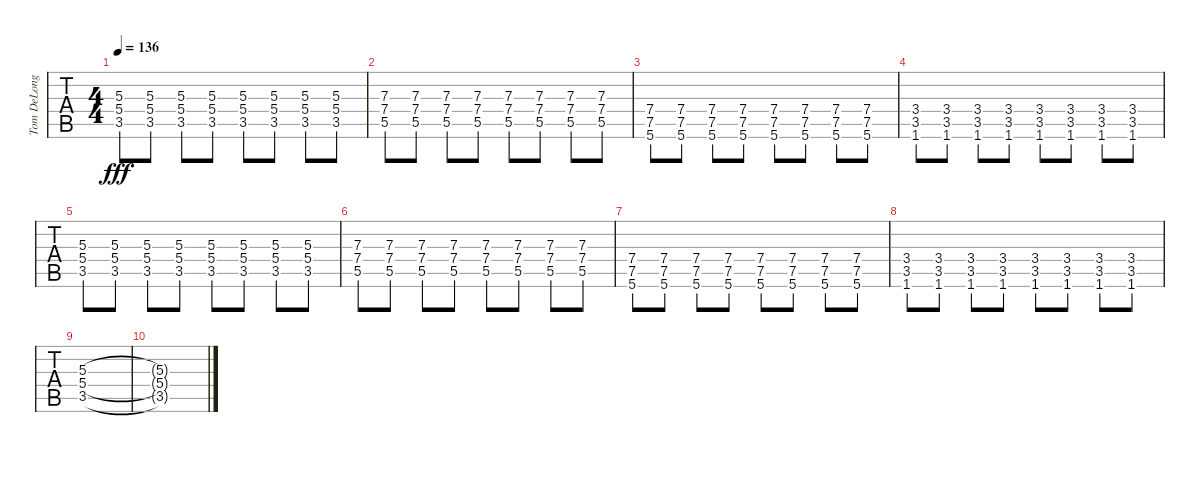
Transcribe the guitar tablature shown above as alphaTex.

\track ("Tom DeLonge - Guitar Two" "Tom DeLong") {instrument electricguitarclean}
\staff {tabs}
\tuning (E4 B3 G3 D3 A2 E2) {hide}
\ts (4 4)
\tempo 136
\clef g2
\ks c
(5.3 5.4 3.5).8{dy fff instrument distortionguitar} (5.3 5.4 3.5).8 (5.3 5.4 3.5).8 (5.3 5.4 3.5).8 (5.3 5.4 3.5).8 (5.3 5.4 3.5).8 (5.3 5.4 3.5).8 (5.3 5.4 3.5).8 |
(7.3 7.4 5.5).8 (7.3 7.4 5.5).8 (7.3 7.4 5.5).8 (7.3 7.4 5.5).8 (7.3 7.4 5.5).8 (7.3 7.4 5.5).8 (7.3 7.4 5.5).8 (7.3 7.4 5.5).8 |
(7.4 7.5 5.6).8 (7.4 7.5 5.6).8 (7.4 7.5 5.6).8 (7.4 7.5 5.6).8 (7.4 7.5 5.6).8 (7.4 7.5 5.6).8 (7.4 7.5 5.6).8 (7.4 7.5 5.6).8 |
(3.4 3.5 1.6).8 (3.4 3.5 1.6).8 (3.4 3.5 1.6).8 (3.4 3.5 1.6).8 (3.4 3.5 1.6).8 (3.4 3.5 1.6).8 (3.4 3.5 1.6).8 (3.4 3.5 1.6).8 |
(5.3 5.4 3.5).8 (5.3 5.4 3.5).8 (5.3 5.4 3.5).8 (5.3 5.4 3.5).8 (5.3 5.4 3.5).8 (5.3 5.4 3.5).8 (5.3 5.4 3.5).8 (5.3 5.4 3.5).8 |
(7.3 7.4 5.5).8 (7.3 7.4 5.5).8 (7.3 7.4 5.5).8 (7.3 7.4 5.5).8 (7.3 7.4 5.5).8 (7.3 7.4 5.5).8 (7.3 7.4 5.5).8 (7.3 7.4 5.5).8 |
(7.4 7.5 5.6).8 (7.4 7.5 5.6).8 (7.4 7.5 5.6).8 (7.4 7.5 5.6).8 (7.4 7.5 5.6).8 (7.4 7.5 5.6).8 (7.4 7.5 5.6).8 (7.4 7.5 5.6).8 |
(3.4 3.5 1.6).8 (3.4 3.5 1.6).8 (3.4 3.5 1.6).8 (3.4 3.5 1.6).8 (3.4 3.5 1.6).8 (3.4 3.5 1.6).8 (3.4 3.5 1.6).8 (3.4 3.5 1.6).8 |
(5.3 5.4 3.5).1 |
(5.3{t} 5.4{t} 3.5{t}).1
